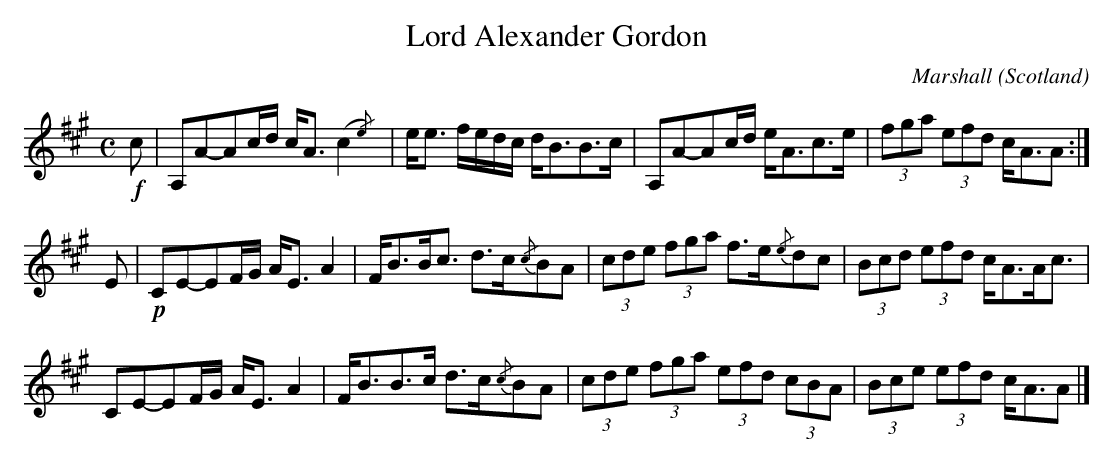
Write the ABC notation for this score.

X:1
T:Lord Alexander Gordon
C:Marshall
O:Scotland
M:C
L:1/8
K:A
!f!c | A,A-Ac/2d/2 c<A (c2{/e}) | e<e f/2e/2d/2c/2 d<BB>c | A,A-Ac/2d/2 e<Ac>e | (3fga (3efd c<AA :|
E | !p!CE-EF/2G/2 A<E A2 | F<BB<c d>c{/c}BA | (3cde (3fga f>e{/e}dc | (3Bcd (3efd c<AA<c |
CE-EF/2G/2 A<E A2 | F<BB>c d>c{/c}BA | (3cde (3fga (3efd (3cBA | (3Bce (3efd c<AA |]
